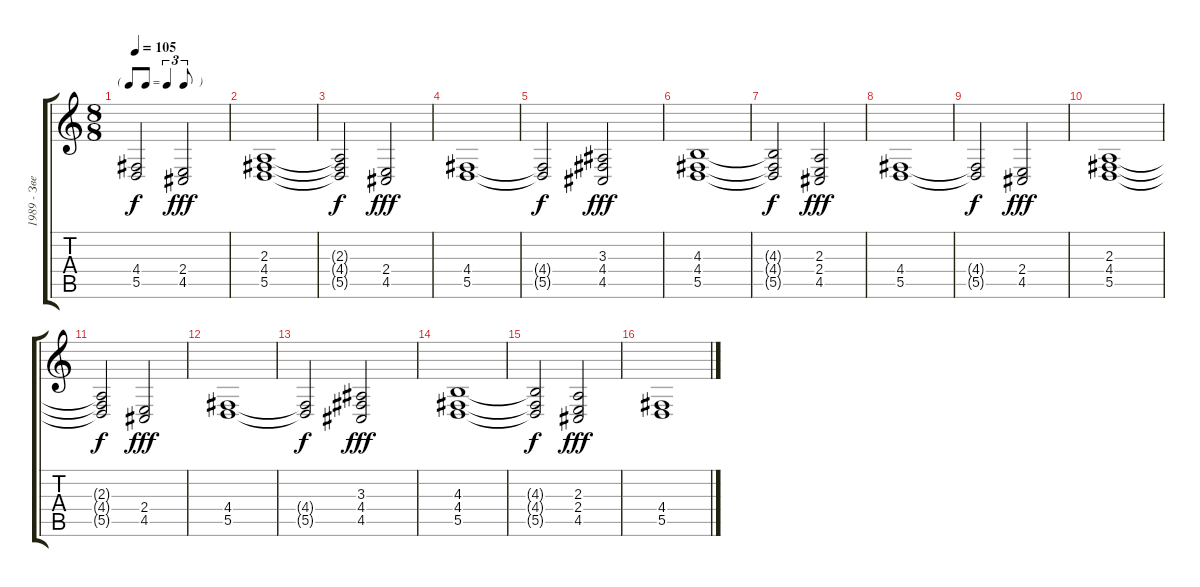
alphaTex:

\track ("1989 - Звезда по имени Солнце" "1989 - Зве") {instrument pad2warm}
\staff {score tabs}
\tuning (E4 B3 G3 D3 A2 E2) {hide}
\ts (8 8)
\tf triplet8th
\tempo 105
\clef g2
\ks c
(4.4{t} 5.5{t}).2{dy f} (2.4 4.5).2{dy fff} |
(2.3 4.4 5.5).1 |
(2.3{t} 4.4{t} 5.5{t}).2{dy f} (2.4 4.5).2{dy fff} |
(4.4 5.5).1 |
(4.4{t} 5.5{t}).2{dy f} (3.3 4.4 4.5).2{dy fff} |
(4.3 4.4 5.5).1 |
(4.3{t} 4.4{t} 5.5{t}).2{dy f} (2.3 2.4 4.5).2{dy fff} |
(4.4 5.5).1 |
(4.4{t} 5.5{t}).2{dy f} (2.4 4.5).2{dy fff} |
(2.3 4.4 5.5).1 |
(2.3{t} 4.4{t} 5.5{t}).2{dy f} (2.4 4.5).2{dy fff} |
(4.4 5.5).1 |
(4.4{t} 5.5{t}).2{dy f} (3.3 4.4 4.5).2{dy fff} |
(4.3 4.4 5.5).1 |
(4.3{t} 4.4{t} 5.5{t}).2{dy f} (2.3 2.4 4.5).2{dy fff} |
(4.4 5.5).1
